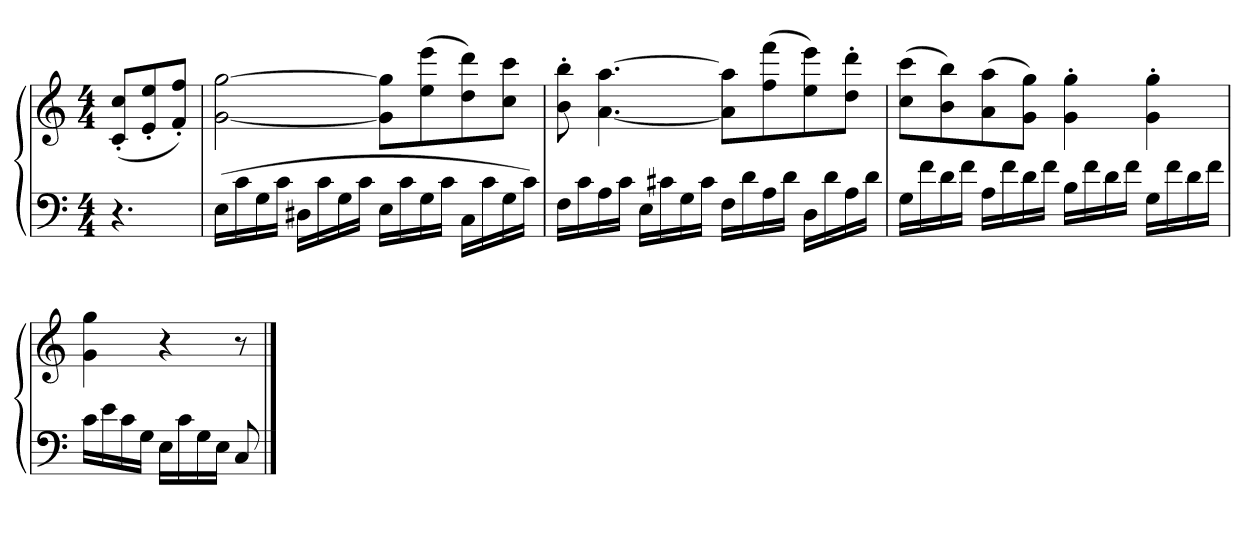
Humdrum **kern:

**kern	**kern
*part1	*part1
*staff2	*staff1
*clefF4	*clefG2
*k[]	*k[]
*C:	*C:
*M4/4	*M4/4
=	=
4.r	(8c' 8cc'L
.	8e' 8ee'
.	8f' 8ff'J)
=	=
(16ELL	[2g [2gg
16c	.
16G	.
16cJJ	.
16D#XLL	.
16c	.
16G	.
16cJJ	.
16ELL	8g] 8gg]L
16c	.
16G	(8ee 8eee
16cJJ	.
16CLL	8dd 8ddd)
16c	.
16G	8cc 8cccJ
16cJJ)	.
=	=
16FLL	8b' 8bb'
16c	.
16A	[4.a [4.aa
16cJJ	.
16ELL	.
16c#X	.
16G	.
16c#JJ	.
16FLL	8a] 8aa]L
16d	.
16A	(8ff 8fff
16dJJ	.
16DLL	8ee 8eee)
16d	.
16A	8dd' 8ddd'J
16dJJ	.
=	=
16GLL	(8cc 8cccL
16f	.
16d	8b 8bb)
16fJJ	.
16ALL	(8a 8aa
16f	.
16d	8g 8ggJ)
16fJJ	.
16BLL	4g' 4gg'
16f	.
16d	.
16fJJ	.
16GLL	4g' 4gg'
16f	.
16d	.
16fJJ	.
=	=
16cLL	4g 4gg
16e	.
16c	.
16GJJ	.
16ELL	4r
16c	.
16G	.
16EJJ	.
8C	8r
==	==
*-	*-
